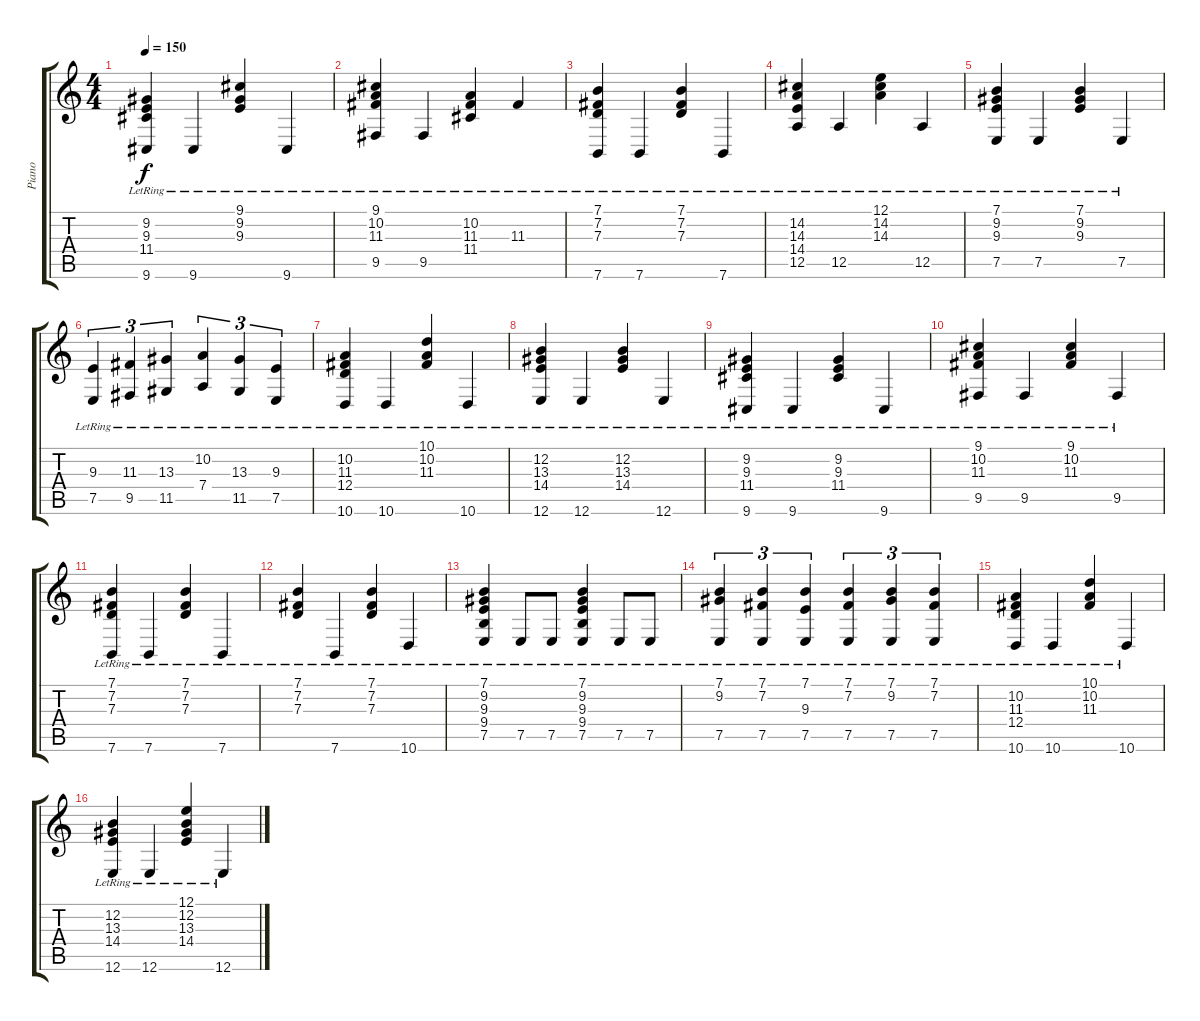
\track ("Piano" "Piano") {instrument acousticgrandpiano}
\staff {score tabs}
\tuning (E4 B3 G3 D3 A2 E2) {hide}
\ts (4 4)
\tempo 150
\clef g2
\ks c
(9.2{lr} 9.3{lr} 11.4{lr} 9.6{lr}).4{dy f} 9.6{lr}.4 (9.1{lr} 9.2{lr} 9.3{lr}).4 9.6{lr}.4 |
(9.1{lr} 10.2{lr} 11.3{lr} 9.5{lr}).4 9.5{lr}.4 (10.2{lr} 11.3{lr} 11.4{lr}).4 11.3{lr}.4 |
(7.1{lr} 7.2{lr} 7.3{lr} 7.6{lr}).4 7.6{lr}.4 (7.1{lr} 7.2{lr} 7.3{lr}).4 7.6{lr}.4 |
(14.2{lr} 14.3{lr} 14.4{lr} 12.5{lr}).4 12.5{lr}.4 (12.1{lr} 14.2{lr} 14.3{lr}).4 12.5{lr}.4 |
(7.1{lr} 9.2{lr} 9.3{lr} 7.5{lr}).4 7.5{lr}.4 (7.1{lr} 9.2{lr} 9.3{lr}).4 7.5{lr}.4 |
(9.3{lr} 7.5{lr}).4{tu (3 2)} (11.3{lr} 9.5{lr}).4{tu (3 2)} (13.3{lr} 11.5{lr}).4{tu (3 2)} (10.2{lr} 7.4{lr}).4{tu (3 2)} (13.3{lr} 11.5{lr}).4{tu (3 2)} (9.3{lr} 7.5{lr}).4{tu (3 2)} |
(10.2{lr} 11.3{lr} 12.4{lr} 10.6{lr}).4 10.6{lr}.4 (10.1{lr} 10.2{lr} 11.3{lr}).4 10.6{lr}.4 |
(12.2{lr} 13.3{lr} 14.4{lr} 12.6{lr}).4 12.6{lr}.4 (12.2{lr} 13.3{lr} 14.4{lr}).4 12.6{lr}.4 |
(9.2{lr} 9.3{lr} 11.4{lr} 9.6{lr}).4 9.6{lr}.4 (9.2{lr} 9.3{lr} 11.4{lr}).4 9.6{lr}.4 |
(9.1{lr} 10.2{lr} 11.3{lr} 9.5{lr}).4 9.5{lr}.4 (9.1{lr} 10.2{lr} 11.3{lr}).4 9.5{lr}.4 |
(7.1{lr} 7.2{lr} 7.3{lr} 7.6{lr}).4 7.6{lr}.4 (7.1{lr} 7.2{lr} 7.3{lr}).4 7.6{lr}.4 |
(7.1{lr} 7.2{lr} 7.3{lr}).4 7.6{lr}.4 (7.1{lr} 7.2{lr} 7.3{lr}).4 10.6{lr}.4 |
(7.1{lr} 9.2{lr} 9.3{lr} 9.4{lr} 7.5{lr}).4 7.5{lr}.8 7.5{lr}.8 (7.1{lr} 9.2{lr} 9.3{lr} 9.4{lr} 7.5{lr}).4 7.5{lr}.8 7.5{lr}.8 |
(7.1{lr} 9.2{lr} 7.5{lr}).4{tu (3 2)} (7.1{lr} 7.2{lr} 7.5{lr}).4{tu (3 2)} (7.1{lr} 9.3{lr} 7.5{lr}).4{tu (3 2)} (7.1{lr} 7.2{lr} 7.5{lr}).4{tu (3 2)} (7.1{lr} 9.2{lr} 7.5{lr}).4{tu (3 2)} (7.1{lr} 7.2{lr} 7.5{lr}).4{tu (3 2)} |
(10.2{lr} 11.3{lr} 12.4{lr} 10.6{lr}).4 10.6{lr}.4 (10.1{lr} 10.2{lr} 11.3{lr}).4 10.6{lr}.4 |
(12.2{lr} 13.3{lr} 14.4{lr} 12.6{lr}).4 12.6{lr}.4 (12.1{lr} 12.2{lr} 13.3{lr} 14.4{lr}).4 12.6{lr}.4
